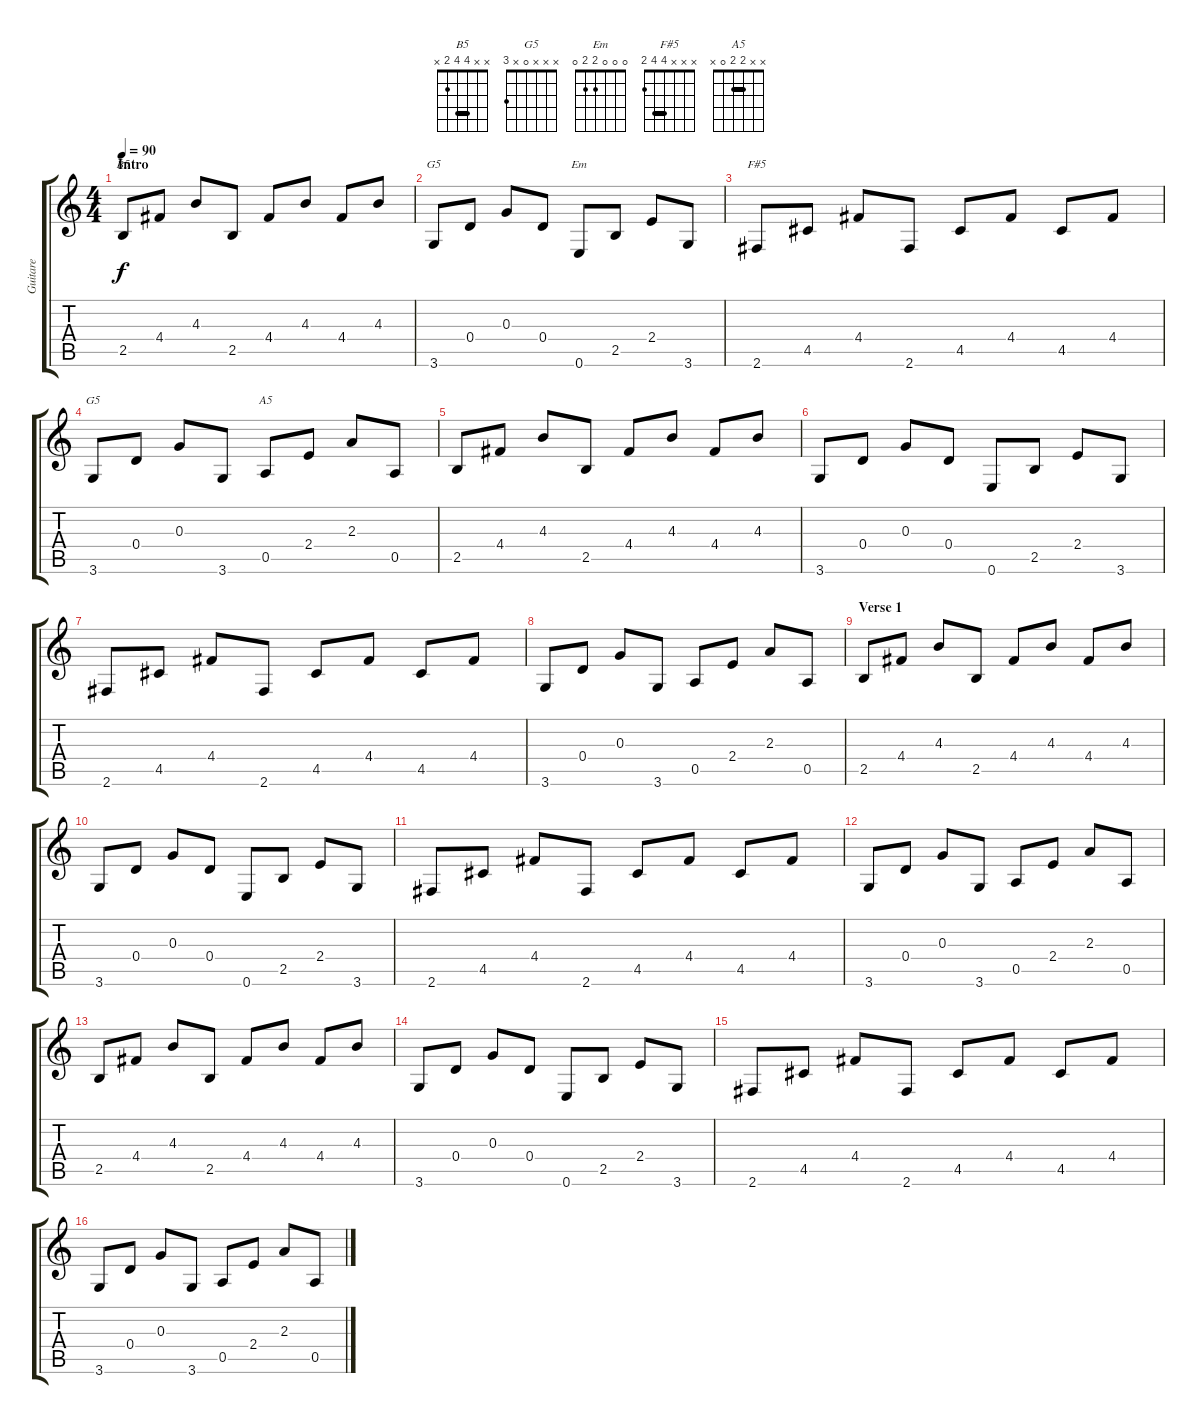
\track ("Guitare" "Guitare") {instrument electricguitarclean}
\staff {score tabs}
\tuning (E4 B3 G3 D3 A2 E2) {hide}
\chord ("B5" x x 4 4 2 x) {barre 4}
\chord ("G5" x x 0 0 x 3)
\chord ("Em" 0 0 0 2 2 0)
\chord ("F#5" x x x 4 4 2) {barre 4}
\chord ("G5" x x x 0 x 3)
\chord ("A5" x x 2 2 0 x) {barre 2}
\ts (4 4)
\section ("" "Intro")
\tempo 90
\clef g2
\ks c
2.5.8{ch "B5" dy f instrument electricguitarclean} 4.4.8 4.3.8 2.5.8 4.4.8 4.3.8 4.4.8 4.3.8 |
3.6.8{ch "G5"} 0.4.8 0.3.8 0.4.8 0.6.8{ch "Em"} 2.5.8 2.4.8 3.6.8 |
2.6.8{ch "F#5"} 4.5.8 4.4.8 2.6.8 4.5.8 4.4.8 4.5.8 4.4.8 |
3.6.8{ch "G5"} 0.4.8 0.3.8 3.6.8 0.5.8{ch "A5"} 2.4.8 2.3.8 0.5.8 |
2.5.8 4.4.8 4.3.8 2.5.8 4.4.8 4.3.8 4.4.8 4.3.8 |
3.6.8 0.4.8 0.3.8 0.4.8 0.6.8 2.5.8 2.4.8 3.6.8 |
2.6.8 4.5.8 4.4.8 2.6.8 4.5.8 4.4.8 4.5.8 4.4.8 |
3.6.8 0.4.8 0.3.8 3.6.8 0.5.8 2.4.8 2.3.8 0.5.8 |
\section ("" "Verse 1")
2.5.8 4.4.8 4.3.8 2.5.8 4.4.8 4.3.8 4.4.8 4.3.8 |
3.6.8 0.4.8 0.3.8 0.4.8 0.6.8 2.5.8 2.4.8 3.6.8 |
2.6.8 4.5.8 4.4.8 2.6.8 4.5.8 4.4.8 4.5.8 4.4.8 |
3.6.8 0.4.8 0.3.8 3.6.8 0.5.8 2.4.8 2.3.8 0.5.8 |
2.5.8 4.4.8 4.3.8 2.5.8 4.4.8 4.3.8 4.4.8 4.3.8 |
3.6.8 0.4.8 0.3.8 0.4.8 0.6.8 2.5.8 2.4.8 3.6.8 |
2.6.8 4.5.8 4.4.8 2.6.8 4.5.8 4.4.8 4.5.8 4.4.8 |
3.6.8 0.4.8 0.3.8 3.6.8 0.5.8 2.4.8 2.3.8 0.5.8
